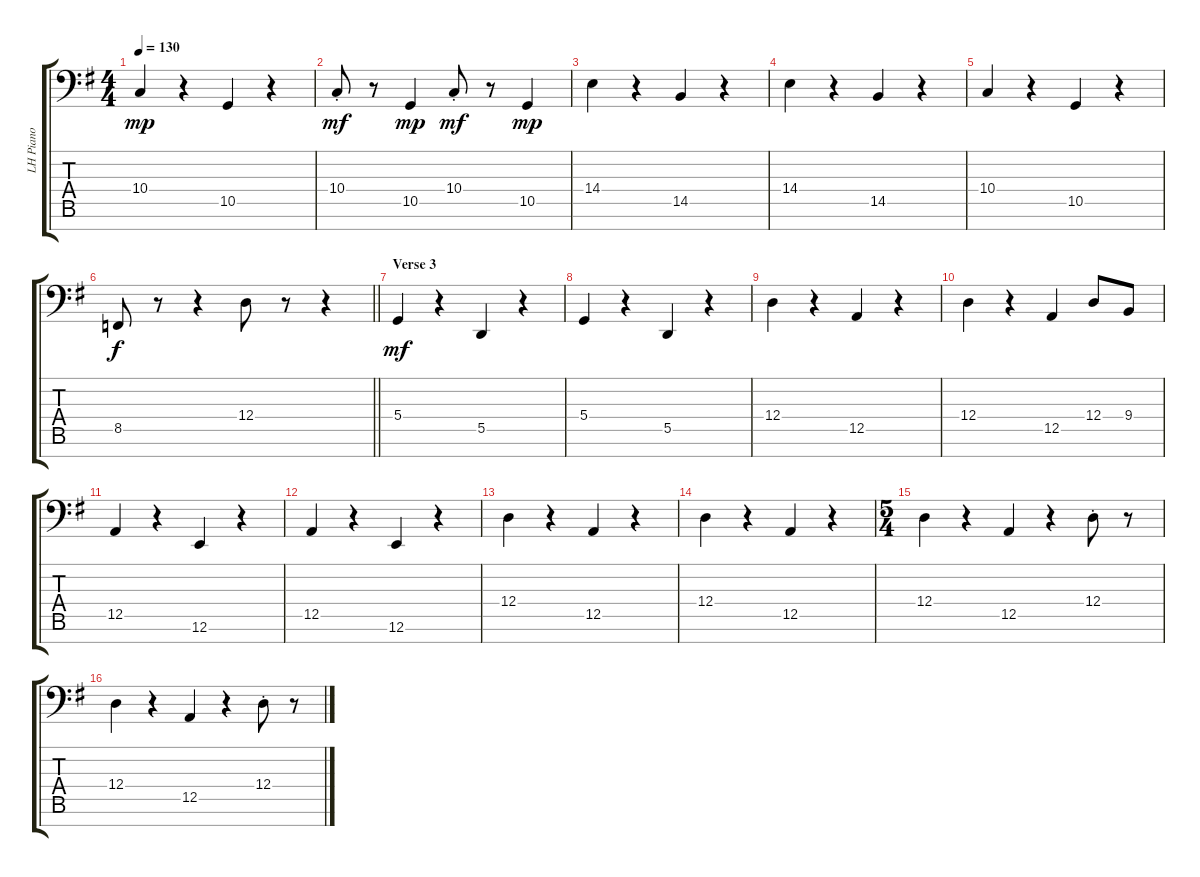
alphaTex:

\track ("LH Piano" "LH Piano") {instrument acousticgrandpiano}
\staff {score tabs}
\tuning (E3 B2 G2 D2 A1 E1 A0) {hide}
\ts (4 4)
\tempo 130
\clef f4
\ks g
10.4.4{dy mp} r.4 10.5.4 r.4 |
10.4{st}.8{dy mf} r.8 10.5.4{dy mp} 10.4{st}.8{dy mf} r.8 10.5.4{dy mp} |
14.4.4 r.4 14.5.4 r.4 |
14.4.4 r.4 14.5.4 r.4 |
10.4.4 r.4 10.5.4 r.4 |
\barLineRight lightlight
8.5.8{dy f} r.8 r.4 12.4.8 r.8 r.4 |
\section ("" "Verse 3")
5.4.4{dy mf} r.4 5.5.4 r.4 |
5.4.4 r.4 5.5.4 r.4 |
12.4.4 r.4 12.5.4 r.4 |
12.4.4 r.4 12.5.4 12.4.8 9.4.8 |
12.5.4 r.4 12.6.4 r.4 |
12.5.4 r.4 12.6.4 r.4 |
12.4.4 r.4 12.5.4 r.4 |
12.4.4 r.4 12.5.4 r.4 |
\ts (5 4)
12.4.4 r.4 12.5.4 r.4 12.4{st}.8 r.8 |
12.4.4 r.4 12.5.4 r.4 12.4{st}.8 r.8
